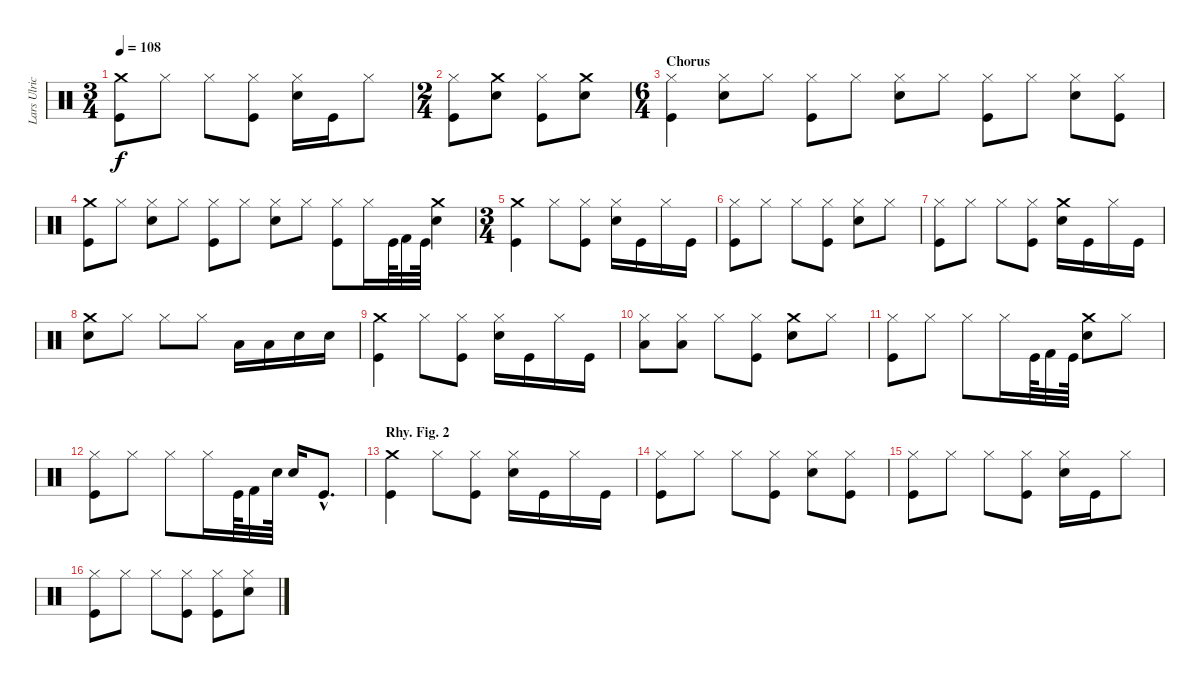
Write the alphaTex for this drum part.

\track ("Lars Ulrich (Drums)" "Lars Ulric") {instrument percussion}
\staff {score}
\articulation defaults
\ts (3 4)
\tempo 108
\clef neutral
\ks c
("Crash medium (hit)" "Kick (hit)").8{dy f} "Hi-Hat (closed)".8 "Hi-Hat (closed)".8 ("Kick (hit)" "Hi-Hat (closed)").8 ("Hi-Hat (closed)" "Snare (hit) 2").16 "Kick (hit)".16 "Hi-Hat (closed)".8 |
\ts (2 4)
("Hi-Hat (closed)" "Kick (hit)").8 ("Crash medium (hit)" "Snare (hit) 2").8 ("Hi-Hat (closed)" "Kick (hit)").8 ("Crash medium (hit)" "Snare (hit) 2").8 |
\ts (6 4)
\section ("" "Chorus")
("Hi-Hat (closed)" "Kick (hit)").4 ("Hi-Hat (closed)" "Snare (hit) 2").8 "Hi-Hat (closed)".8 ("Hi-Hat (closed)" "Kick (hit)").8 "Hi-Hat (closed)".8 ("Snare (hit) 2" "Hi-Hat (closed)").8 "Hi-Hat (closed)".8 ("Hi-Hat (closed)" "Kick (hit)").8 "Hi-Hat (closed)".8 ("Snare (hit) 2" "Hi-Hat (closed)").8 ("Hi-Hat (closed)" "Kick (hit)").8 |
("Kick (hit)" "Crash medium (hit)").8 "Hi-Hat (closed)".8 ("Hi-Hat (closed)" "Snare (hit) 2").8 "Hi-Hat (closed)".8 ("Hi-Hat (closed)" "Kick (hit)").8 "Hi-Hat (closed)".8 ("Snare (hit) 2" "Hi-Hat (closed)").8 "Hi-Hat (closed)".8 ("Hi-Hat (closed)" "Kick (hit)").8 "Hi-Hat (closed)".16 "Kick (hit)".64 "Kick (hit) 2".32 "Kick (hit)".64 ("Crash medium (hit)" "Snare (hit) 2").4 |
\ts (3 4)
("Crash medium (hit)" "Kick (hit)").4 "Hi-Hat (closed)".8 ("Kick (hit)" "Hi-Hat (closed)").8 ("Snare (hit) 2" "Hi-Hat (closed)").16 "Kick (hit)".16 "Hi-Hat (closed)".16 "Kick (hit)".16 |
("Hi-Hat (closed)" "Kick (hit)").8 "Hi-Hat (closed)".8 "Hi-Hat (closed)".8 ("Hi-Hat (closed)" "Kick (hit)").8 ("Snare (hit) 2" "Hi-Hat (closed)").8 "Hi-Hat (closed)".8 |
("Hi-Hat (closed)" "Kick (hit)").8 "Hi-Hat (closed)".8 "Hi-Hat (closed)".8 ("Kick (hit)" "Hi-Hat (closed)").8 ("Crash medium (hit)" "Snare (hit) 2").16 "Kick (hit)".16 "Hi-Hat (closed)".16 "Kick (hit)".16 |
("Crash medium (hit)" "Snare (hit) 2").8 "Hi-Hat (closed)".8 "Hi-Hat (closed)".8 "Hi-Hat (closed)".8 "Low Tom (hit)".16 "Low Tom (hit)".16 "Snare (hit) 2".16 "Snare (hit) 2".16 |
("Kick (hit)" "Crash medium (hit)").4 "Hi-Hat (closed)".8 ("Kick (hit)" "Hi-Hat (closed)").8 ("Snare (hit) 2" "Hi-Hat (closed)").16 "Kick (hit)".16 "Hi-Hat (closed)".16 "Kick (hit)".16 |
("Hi-Hat (closed)" "Low Tom (hit)").8 ("Hi-Hat (closed)" "Low Tom (hit)").8 "Hi-Hat (closed)".8 ("Kick (hit)" "Hi-Hat (closed)").8 ("Crash medium (hit)" "Snare (hit) 2").8 "Hi-Hat (closed)".8 |
("Hi-Hat (closed)" "Kick (hit)").8 "Hi-Hat (closed)".8 "Hi-Hat (closed)".8 "Hi-Hat (closed)".16 "Kick (hit)".64 "Kick (hit) 2".32 "Kick (hit)".64 ("Crash medium (hit)" "Snare (hit) 2").8 "Hi-Hat (closed)".8 |
("Hi-Hat (closed)" "Kick (hit)").8 "Hi-Hat (closed)".8 "Hi-Hat (closed)".8 "Hi-Hat (closed)".16 "Kick (hit)".64 "Kick (hit) 2".32 "Snare (hit) 2".64 "Snare (hit) 2".16 "Kick (hit)"{hac}.8{d} |
\section ("" "Rhy. Fig. 2")
("Kick (hit)" "Crash medium (hit)").4 "Hi-Hat (closed)".8 ("Kick (hit)" "Hi-Hat (closed)").8 ("Hi-Hat (closed)" "Snare (hit) 2").16 "Kick (hit)".16 "Hi-Hat (closed)".16 "Kick (hit)".16 |
("Kick (hit)" "Hi-Hat (closed)").8 "Hi-Hat (closed)".8 "Hi-Hat (closed)".8 ("Hi-Hat (closed)" "Kick (hit)").8 ("Snare (hit) 2" "Hi-Hat (closed)").8 ("Hi-Hat (closed)" "Kick (hit)").8 |
("Hi-Hat (closed)" "Kick (hit)").8 "Hi-Hat (closed)".8 "Hi-Hat (closed)".8 ("Hi-Hat (closed)" "Kick (hit)").8 ("Snare (hit) 2" "Hi-Hat (closed)").16 "Kick (hit)".16 "Hi-Hat (closed)".8 |
("Hi-Hat (closed)" "Kick (hit)").8 "Hi-Hat (closed)".8 "Hi-Hat (closed)".8 ("Kick (hit)" "Hi-Hat (closed)").8 ("Hi-Hat (closed)" "Kick (hit)").8 ("Snare (hit) 2" "Hi-Hat (closed)").8
